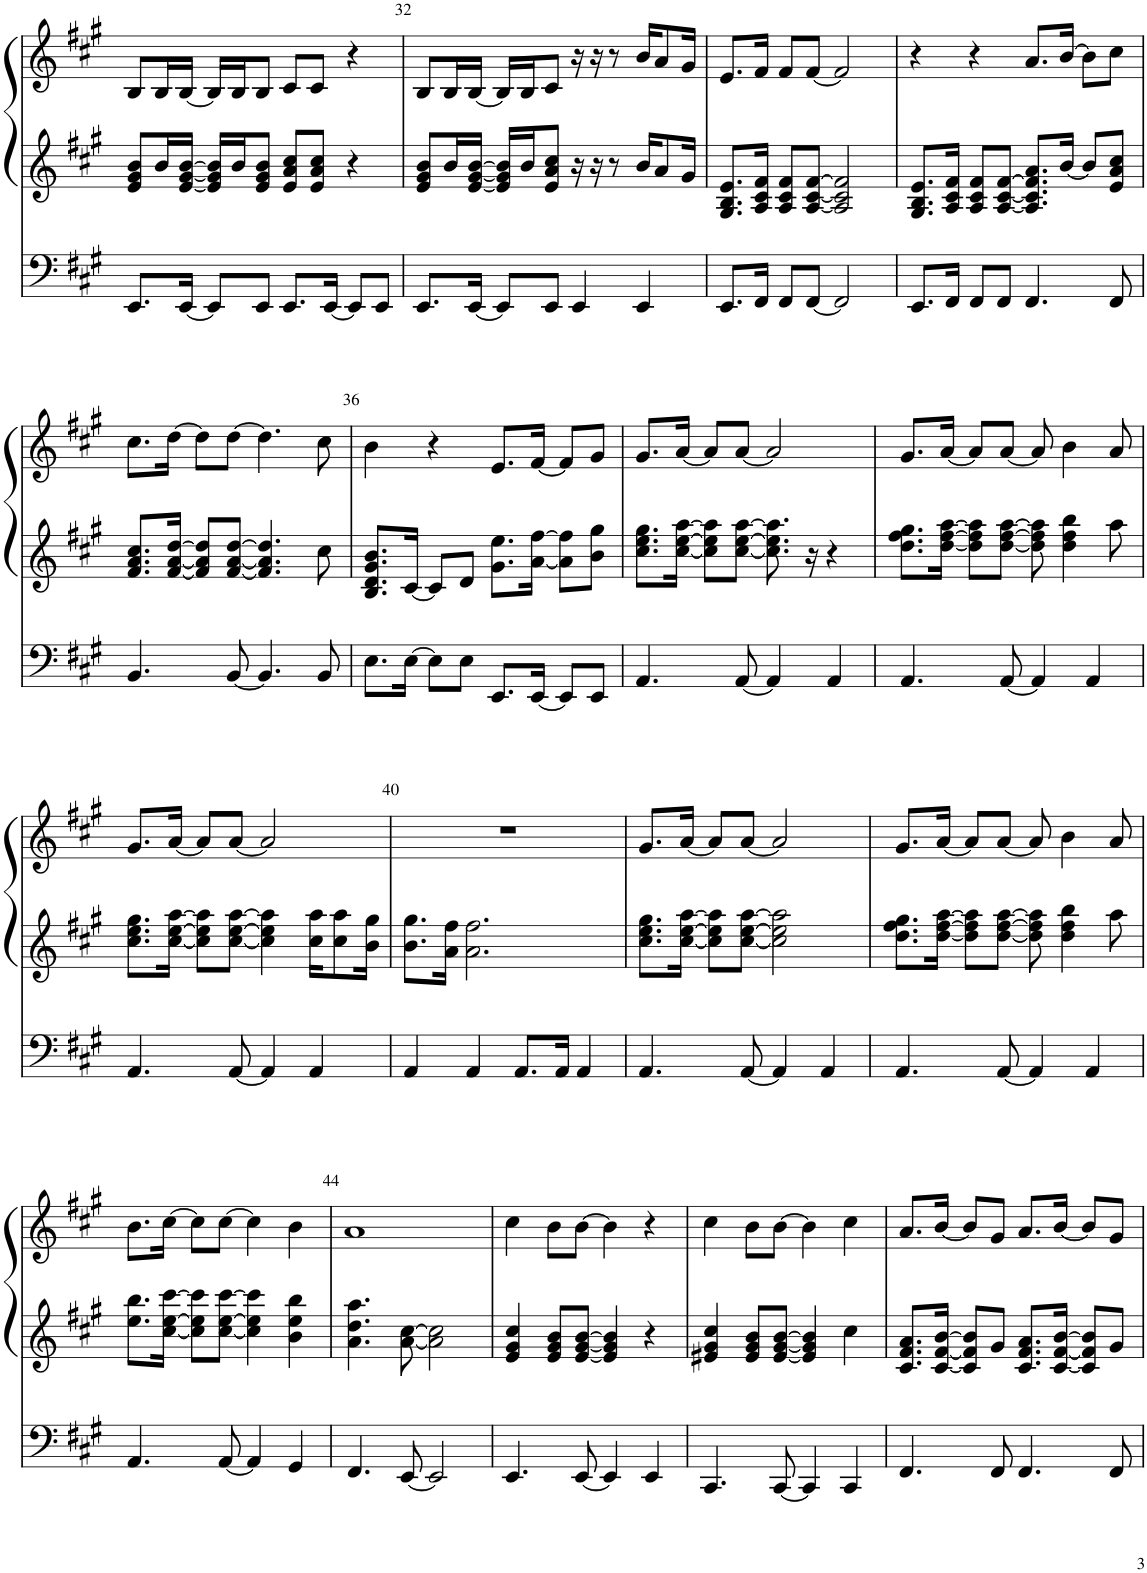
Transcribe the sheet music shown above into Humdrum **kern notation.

**kern	**kern	**kern
*part1	*part1	*part1
*staff3	*staff2	*staff1
*I"Piano	*	*
*I'Pno.	*	*
!!LO:PB:g=z
*clefF4	*clefG2	*clefG2
*k[f#c#g#]	*k[f#c#g#]	*k[f#c#g#]
*M4/4	*M4/4	*M4/4
=31	=31	=31
8.EE/L	8e/ 8g#/ 8b/L	8B/L
.	16b/L	16B/L
[16EE/Jk	[16e/ [16g#/ [16b/JJ	[16B/JJ
8EE/L]	16e/] 16g#/] 16b/]LL	16B/LL]
.	16b/J	16B/J
8EE/J	8e/ 8g#/ 8b/J	8B/J
8.EE/L	8e/ 8a/ 8cc#/L	8c#/L
.	8e/ 8a/ 8cc#/J	8c#/J
[16EE/Jk	.	.
8EE/L]	4r	4r
8EE/J	.	.
=32	=32	=32
8.EE/L	8e/ 8g#/ 8b/L	8B/L
.	16b/L	16B/L
[16EE/Jk	[16e/ [16g#/ [16b/JJ	[16B/JJ
8EE/L]	16e/] 16g#/] 16b/]LL	16B/LL]
.	16b/J	16B/J
8EE/J	8e/ 8a/ 8cc#/J	8c#/J
4EE/	16r	16r
.	16r	16r
.	8r	8r
4EE/	16b/KL	16b/KL
.	8a/	8a/
.	16g#/Jk	16g#/Jk
=33	=33	=33
8.EE/L	8.G#/ 8.B/ 8.e/L	8.e/L
16FF#/Jk	16A/ 16c#/ 16f#/Jk	16f#/Jk
8FF#/L	8A/ 8c#/ 8f#/L	8f#/L
[8FF#/J	[8A/ [8c#/ [8f#/J	[8f#/J
2FF#/]	2A/] 2c#/] 2f#/]	2f#/]
=34	=34	=34
8.EE/L	8.G#/ 8.B/ 8.e/L	4r
16FF#/Jk	16A/ 16c#/ 16f#/Jk	.
8FF#/L	8A/ 8c#/ 8f#/L	4r
8FF#/J	[8A/ [8c#/ [8f#/J	.
4.FF#/	8.A/] 8.c#/] 8.f#/] 8.a/L	8.a/L
.	[16b/Jk	[16b/Jk
.	8b/L]	8b\L]
8FF#/	8e/ 8a/ 8cc#/J	8cc#\J
!!LO:LB:g=z
=35	=35	=35
4.BB/	8.f#/ 8.a/ 8.cc#/L	8.cc#\L
.	[16f#/ [16a/ [16dd/Jk	[16dd\Jk
.	8f#/] 8a/] 8dd/]L	8dd\L]
[8BB/	[8f#/ [8a/ [8dd/J	[8dd\J
4.BB/]	4.f#/] 4.a/] 4.dd/]	4.dd\]
8BB/	8cc#\	8cc#\
=36	=36	=36
8.E\L	8.B/ 8.d/ 8.g#/ 8.b/L	4b\
[16E\Jk	[16c#/Jk	.
8E\L]	8c#/L]	4r
8E\J	8d/J	.
8.EE/L	8.g#\ 8.ee\L	8.e/L
[16EE/Jk	[16a\ [16ff#\Jk	[16f#/Jk
8EE/L]	8a\] 8ff#\]L	8f#/L]
8EE/J	8b\ 8gg#\J	8g#/J
=37	=37	=37
4.AA/	8.cc#\ 8.ee\ 8.gg#\L	8.g#/L
.	[16cc#\ [16ee\ [16aa\Jk	[16a/Jk
.	8cc#\] 8ee\] 8aa\]L	8a/L]
[8AA/	[8cc#\ [8ee\ [8aa\J	[8a/J
4AA/]	8.cc#\] 8.ee\] 8.aa\]	2a/]
.	16r	.
4AA/	4r	.
=38	=38	=38
4.AA/	8.dd\ 8.ff#\ 8.gg#\L	8.g#/L
.	[16dd\ [16ff#\ [16aa\Jk	[16a/Jk
.	8dd\] 8ff#\] 8aa\]L	8a/L]
[8AA/	[8dd\ [8ff#\ [8aa\J	[8a/J
4AA/]	8dd\] 8ff#\] 8aa\]	8a/]
.	4dd\ 4ff#\ 4bb\	4b\
4AA/	.	.
.	8aa\	8a/
!!LO:LB:g=z
=39	=39	=39
4.AA/	8.cc#\ 8.ee\ 8.gg#\L	8.g#/L
.	[16cc#\ [16ee\ [16aa\Jk	[16a/Jk
.	8cc#\] 8ee\] 8aa\]L	8a/L]
[8AA/	[8cc#\ [8ee\ [8aa\J	[8a/J
4AA/]	4cc#\] 4ee\] 4aa\]	2a/]
4AA/	16cc#\ 16aa\KL	.
.	8cc#\ 8aa\	.
.	16b\ 16gg#\Jk	.
=40	=40	=40
4AA/	8.b\ 8.gg#\L	1r
.	16a\ 16ff#\Jk	.
4AA/	2.a\ 2.ff#\	.
8.AA/L	.	.
16AA/Jk	.	.
4AA/	.	.
=41	=41	=41
4.AA/	8.cc#\ 8.ee\ 8.gg#\L	8.g#/L
.	[16cc#\ [16ee\ [16aa\Jk	[16a/Jk
.	8cc#\] 8ee\] 8aa\]L	8a/L]
[8AA/	[8cc#\ [8ee\ [8aa\J	[8a/J
4AA/]	2cc#\] 2ee\] 2aa\]	2a/]
4AA/	.	.
=42	=42	=42
4.AA/	8.dd\ 8.ff#\ 8.gg#\L	8.g#/L
.	[16dd\ [16ff#\ [16aa\Jk	[16a/Jk
.	8dd\] 8ff#\] 8aa\]L	8a/L]
[8AA/	[8dd\ [8ff#\ [8aa\J	[8a/J
4AA/]	8dd\] 8ff#\] 8aa\]	8a/]
.	4dd\ 4ff#\ 4bb\	4b\
4AA/	.	.
.	8aa\	8a/
!!LO:LB:g=z
=43	=43	=43
4.AA/	8.ee\ 8.bb\L	8.b\L
.	[16cc#\ [16ee\ [16ccc#\Jk	[16cc#\Jk
.	8cc#\] 8ee\] 8ccc#\]L	8cc#\L]
[8AA/	[8cc#\ [8ee\ [8ccc#\J	[8cc#\J
4AA/]	4cc#\] 4ee\] 4ccc#\]	4cc#\]
4GG#/	4b\ 4ee\ 4bb\	4b\
=44	=44	=44
4.FF#/	4.a\ 4.dd\ 4.aa\	1a
[8EE/	[8a\ [8cc#\	.
2EE/]	2a\] 2cc#\]	.
=45	=45	=45
4.EE/	4e/ 4g#/ 4cc#/	4cc#\
.	8e/ 8g#/ 8b/L	8b\L
[8EE/	[8e/ [8g#/ [8b/J	[8b\J
4EE/]	4e/] 4g#/] 4b/]	4b\]
4EE/	4r	4r
=46	=46	=46
4.CC#/	4e#X/ 4g#/ 4cc#/	4cc#\
.	8e#/ 8g#/ 8b/L	8b\L
[8CC#/	[8e#/ [8g#/ [8b/J	[8b\J
4CC#/]	4e#/] 4g#/] 4b/]	4b\]
4CC#/	4cc#\	4cc#\
=47	=47	=47
4.FF#/	8.c#/ 8.f#/ 8.a/L	8.a/L
.	[16c#/ [16f#/ [16b/Jk	[16b/Jk
.	8c#/] 8f#/] 8b/]L	8b/L]
8FF#/	8g#/J	8g#/J
4.FF#/	8.c#/ 8.f#/ 8.a/L	8.a/L
.	[16c#/ [16f#/ [16b/Jk	[16b/Jk
.	8c#/] 8f#/] 8b/]L	8b/L]
8FF#/	8g#/J	8g#/J
=	=	=
*-	*-	*-
